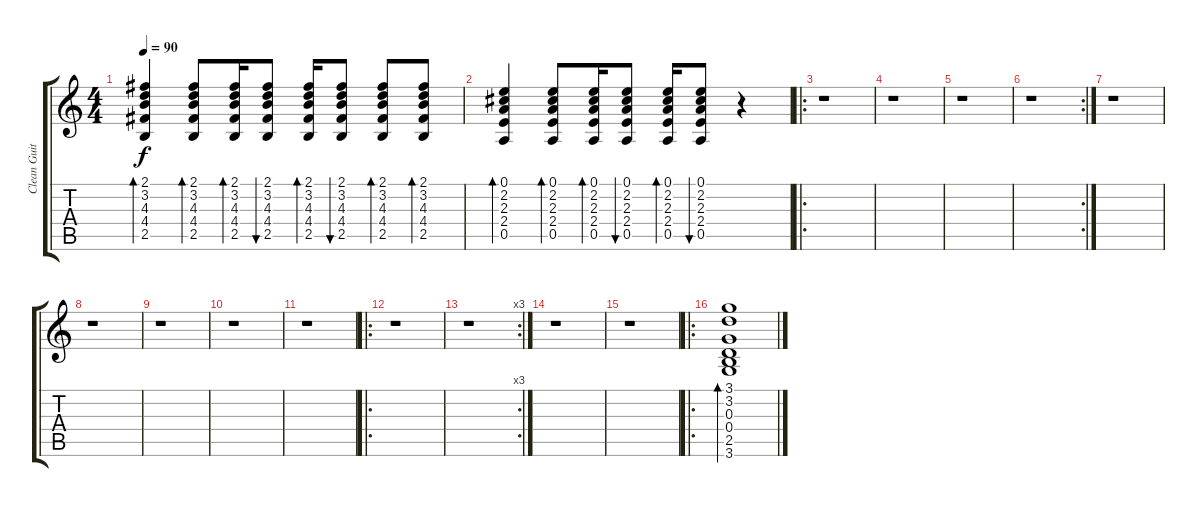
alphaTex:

\track ("Clean Guitar (Jayson, Mike)" "Clean Guit") {instrument electricguitarclean}
\staff {score tabs}
\tuning (E4 B3 G3 D3 A2 E2) {hide}
\ts (4 4)
\tempo 90
\clef g2
\ks c
(2.1 3.2 4.3 4.4 2.5).4{bd 60 dy f} (2.1 3.2 4.3 4.4 2.5).8{bd 60} (2.1 3.2 4.3 4.4 2.5).16{bd 60} (2.1 3.2 4.3 4.4 2.5).8{bu 60} (2.1 3.2 4.3 4.4 2.5).16{bd 60} (2.1 3.2 4.3 4.4 2.5).8{bu 120} (2.1 3.2 4.3 4.4 2.5).8{bd 120} (2.1 3.2 4.3 4.4 2.5).8{bd 120} |
(0.1 2.2 2.3 2.4 0.5).4{bd 60} (0.1 2.2 2.3 2.4 0.5).8{bd 60} (0.1 2.2 2.3 2.4 0.5).16{bd 60} (0.1 2.2 2.3 2.4 0.5).8{bu 60} (0.1 2.2 2.3 2.4 0.5).16{bd 60} (0.1 2.2 2.3 2.4 0.5).8{bu 60} r.4 |
\ro
r.1 |
r.1 |
r.1 |
\rc 2
r.1 |
r.1 |
r.1 |
r.1 |
r.1 |
r.1 |
\ro
r.1 |
\rc 3
r.1 |
r.1 |
r.1 |
\ro
(3.1 3.2 0.3 0.4 2.5 3.6).1{bd 120}
